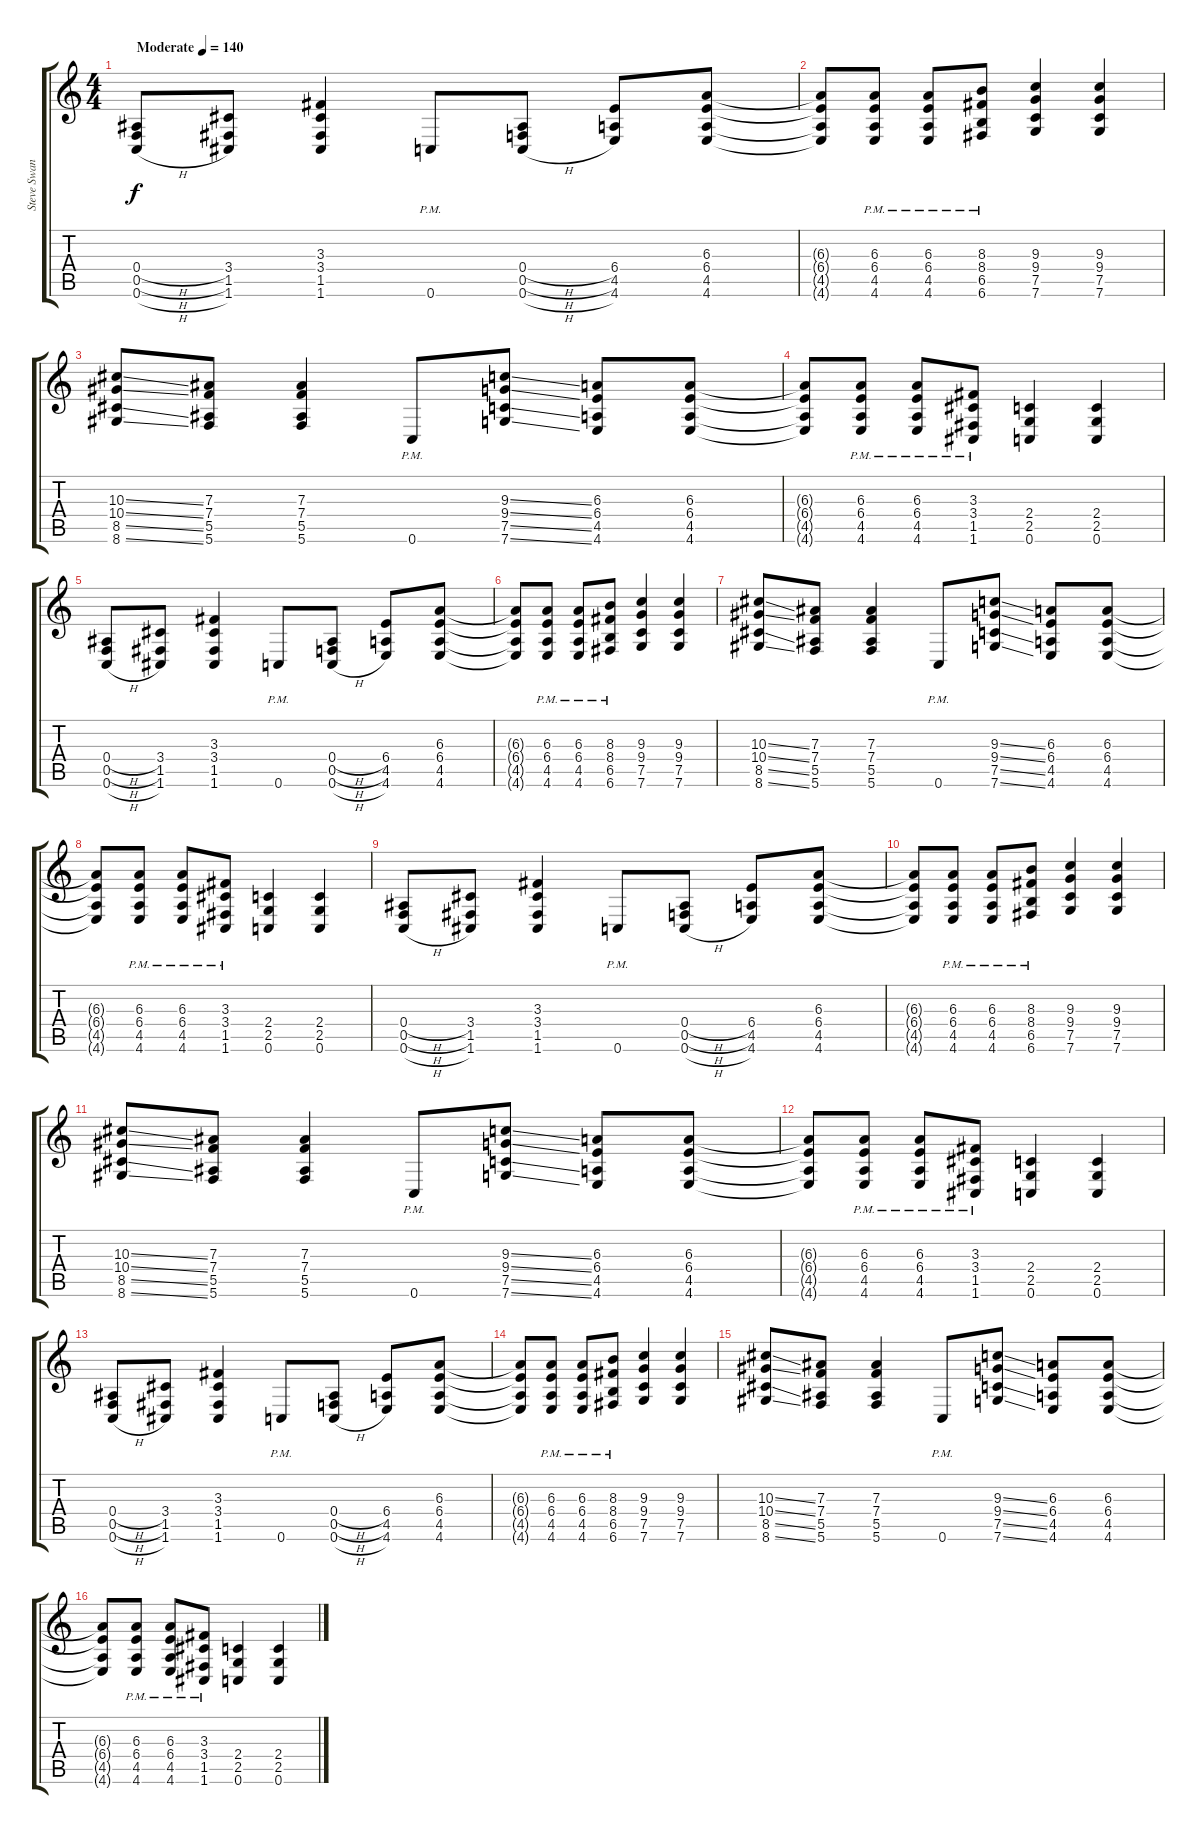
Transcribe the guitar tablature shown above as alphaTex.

\track ("Steve Swanson" "Steve Swan") {instrument distortionguitar}
\staff {score tabs}
\tuning (C4 G3 Eb3 Bb2 F2 C2) {hide}
\ts (4 4)
\tempo (140 "Moderate")
\clef g2
\ks c
(0.4{h} 0.5{h} 0.6{h}).8{dy f instrument distortionguitar} (3.4 1.5 1.6).8 (3.3 3.4 1.5 1.6).4 0.6{pm}.8 (0.4{h} 0.5{h} 0.6{h}).8 (6.4 4.5 4.6).8 (6.3 6.4 4.5 4.6).8 |
(6.3{t} 6.4{t} 4.5{t} 4.6{t}).8 (6.3{pm} 6.4{pm} 4.5{pm} 4.6{pm}).8 (6.3{pm} 6.4{pm} 4.5{pm} 4.6{pm}).8 (8.3{pm} 8.4{pm} 6.5{pm} 6.6{pm}).8 (9.3 9.4 7.5 7.6).4 (9.3 9.4 7.5 7.6).4 |
(10.3{ss} 10.4{ss} 8.5{ss} 8.6{ss}).8 (7.3 7.4 5.5 5.6).8 (7.3 7.4 5.5 5.6).4 0.6{pm}.8 (9.3{ss} 9.4{ss} 7.5{ss} 7.6{ss}).8 (6.3 6.4 4.5 4.6).8 (6.3 6.4 4.5 4.6).8 |
(6.3{t} 6.4{t} 4.5{t} 4.6{t}).8 (6.3{pm} 6.4{pm} 4.5{pm} 4.6{pm}).8 (6.3{pm} 6.4{pm} 4.5{pm} 4.6{pm}).8 (3.3{pm} 3.4{pm} 1.5{pm} 1.6{pm}).8 (2.4 2.5 0.6).4 (2.4 2.5 0.6).4 |
(0.4{h} 0.5{h} 0.6{h}).8 (3.4 1.5 1.6).8 (3.3 3.4 1.5 1.6).4 0.6{pm}.8 (0.4{h} 0.5{h} 0.6{h}).8 (6.4 4.5 4.6).8 (6.3 6.4 4.5 4.6).8 |
(6.3{t} 6.4{t} 4.5{t} 4.6{t}).8 (6.3{pm} 6.4{pm} 4.5{pm} 4.6{pm}).8 (6.3{pm} 6.4{pm} 4.5{pm} 4.6{pm}).8 (8.3{pm} 8.4{pm} 6.5{pm} 6.6{pm}).8 (9.3 9.4 7.5 7.6).4 (9.3 9.4 7.5 7.6).4 |
(10.3{ss} 10.4{ss} 8.5{ss} 8.6{ss}).8 (7.3 7.4 5.5 5.6).8 (7.3 7.4 5.5 5.6).4 0.6{pm}.8 (9.3{ss} 9.4{ss} 7.5{ss} 7.6{ss}).8 (6.3 6.4 4.5 4.6).8 (6.3 6.4 4.5 4.6).8 |
(6.3{t} 6.4{t} 4.5{t} 4.6{t}).8 (6.3{pm} 6.4{pm} 4.5{pm} 4.6{pm}).8 (6.3{pm} 6.4{pm} 4.5{pm} 4.6{pm}).8 (3.3{pm} 3.4{pm} 1.5{pm} 1.6{pm}).8 (2.4 2.5 0.6).4 (2.4 2.5 0.6).4 |
(0.4{h} 0.5{h} 0.6{h}).8 (3.4 1.5 1.6).8 (3.3 3.4 1.5 1.6).4 0.6{pm}.8 (0.4{h} 0.5{h} 0.6{h}).8 (6.4 4.5 4.6).8 (6.3 6.4 4.5 4.6).8 |
(6.3{t} 6.4{t} 4.5{t} 4.6{t}).8 (6.3{pm} 6.4{pm} 4.5{pm} 4.6{pm}).8 (6.3{pm} 6.4{pm} 4.5{pm} 4.6{pm}).8 (8.3{pm} 8.4{pm} 6.5{pm} 6.6{pm}).8 (9.3 9.4 7.5 7.6).4 (9.3 9.4 7.5 7.6).4 |
(10.3{ss} 10.4{ss} 8.5{ss} 8.6{ss}).8 (7.3 7.4 5.5 5.6).8 (7.3 7.4 5.5 5.6).4 0.6{pm}.8 (9.3{ss} 9.4{ss} 7.5{ss} 7.6{ss}).8 (6.3 6.4 4.5 4.6).8 (6.3 6.4 4.5 4.6).8 |
(6.3{t} 6.4{t} 4.5{t} 4.6{t}).8 (6.3{pm} 6.4{pm} 4.5{pm} 4.6{pm}).8 (6.3{pm} 6.4{pm} 4.5{pm} 4.6{pm}).8 (3.3{pm} 3.4{pm} 1.5{pm} 1.6{pm}).8 (2.4 2.5 0.6).4 (2.4 2.5 0.6).4 |
(0.4{h} 0.5{h} 0.6{h}).8 (3.4 1.5 1.6).8 (3.3 3.4 1.5 1.6).4 0.6{pm}.8 (0.4{h} 0.5{h} 0.6{h}).8 (6.4 4.5 4.6).8 (6.3 6.4 4.5 4.6).8 |
(6.3{t} 6.4{t} 4.5{t} 4.6{t}).8 (6.3{pm} 6.4{pm} 4.5{pm} 4.6{pm}).8 (6.3{pm} 6.4{pm} 4.5{pm} 4.6{pm}).8 (8.3{pm} 8.4{pm} 6.5{pm} 6.6{pm}).8 (9.3 9.4 7.5 7.6).4 (9.3 9.4 7.5 7.6).4 |
(10.3{ss} 10.4{ss} 8.5{ss} 8.6{ss}).8 (7.3 7.4 5.5 5.6).8 (7.3 7.4 5.5 5.6).4 0.6{pm}.8 (9.3{ss} 9.4{ss} 7.5{ss} 7.6{ss}).8 (6.3 6.4 4.5 4.6).8 (6.3 6.4 4.5 4.6).8 |
(6.3{t} 6.4{t} 4.5{t} 4.6{t}).8 (6.3{pm} 6.4{pm} 4.5{pm} 4.6{pm}).8 (6.3{pm} 6.4{pm} 4.5{pm} 4.6{pm}).8 (3.3{pm} 3.4{pm} 1.5{pm} 1.6{pm}).8 (2.4 2.5 0.6).4 (2.4 2.5 0.6).4
